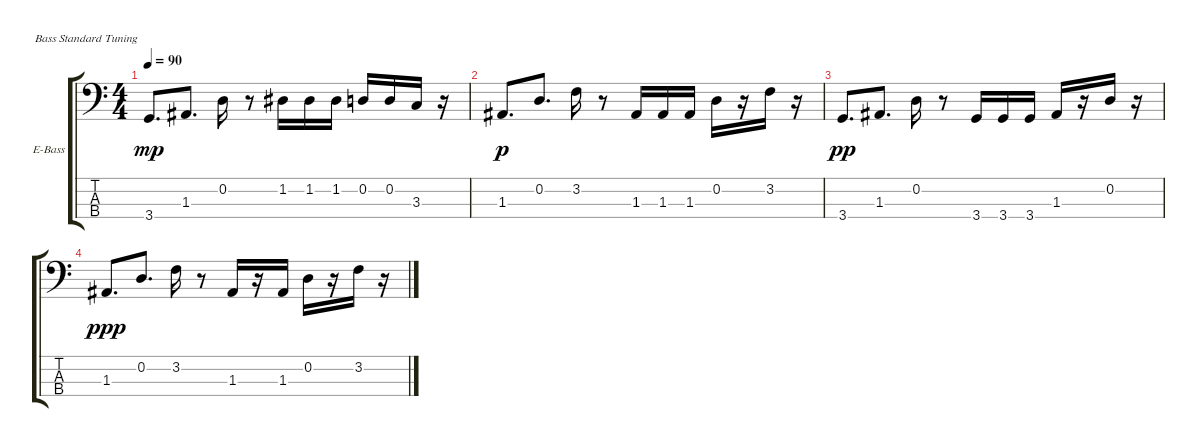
\defaultSystemsLayout 4
\bracketExtendMode groupsimilarinstruments
\firstSystemTrackNameOrientation horizontal
\otherSystemsTrackNameOrientation horizontal
\track ("Electric Bass" "E-Bass") {instrument electricbassfinger}
\staff {score tabs}
\tuning (G2 D2 A1 E1)
\ts (4 4)
\tempo 90
\clef f4
\scale
0.333333
\ks c
3.4.8{d dy mp} 1.3.8{d} 0.2.16 r.8 1.2.16 1.2.16 1.2.16 0.2.16 0.2.16 3.3.16 r.16 |
\scale
0.333333 1.3.8{d dy p} 0.2.8{d} 3.2.16 r.8 1.3.16 1.3.16 1.3.16 0.2.16 r.16 3.2.16 r.16 |
\scale
0.333333 3.4.8{d dy pp} 1.3.8{d} 0.2.16 r.8 3.4.16 3.4.16 3.4.16 1.3.16 r.16 0.2.16 r.16 |
\scale
0.333333 1.3.8{d dy ppp} 0.2.8{d} 3.2.16 r.8 1.3.16 r.16 1.3.16 0.2.16 r.16 3.2.16 r.16 |
\scale
0.333333 |
\scale
0.333333 |
\scale
0.333333 |
\scale
0.333333 |
\scale
0.333333 |
\scale
0.333333 |
\scale
0.333333 |
\scale
0.333333 |
\scale
0.333333 |
\scale
0.333333 |
\scale
0.333333 |
\scale
0.333333
